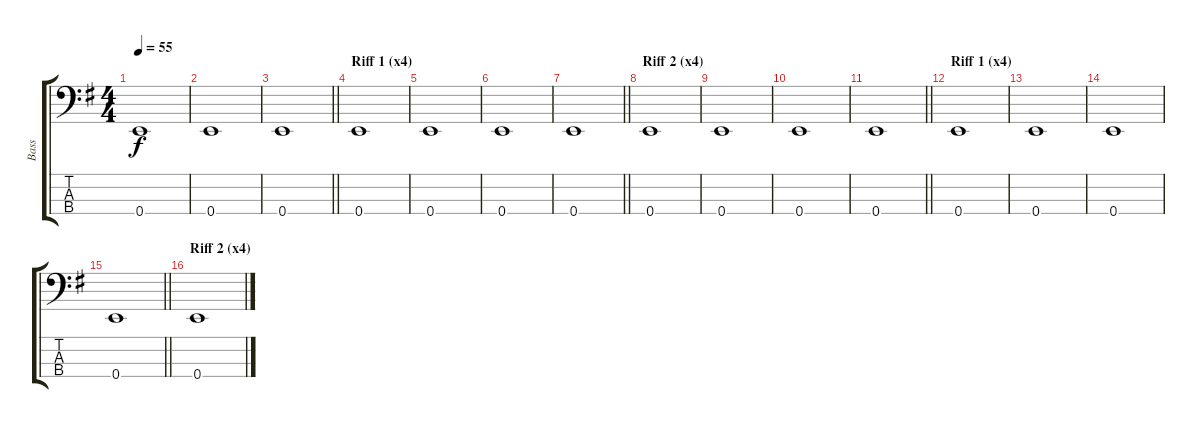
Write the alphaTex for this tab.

\track ("Bass" "Bass") {instrument electricbassfinger}
\staff {score tabs}
\tuning (G2 D2 A1 E1) {hide}
\ts (4 4)
\tempo 55
\clef f4
\ks eminor
0.4.1{dy f} |
0.4.1 |
\barLineRight lightlight
0.4.1 |
\section ("" "Riff 1 (x4)")
0.4.1 |
0.4.1 |
0.4.1 |
\barLineRight lightlight
0.4.1 |
\section ("" "Riff 2 (x4)")
0.4.1 |
0.4.1 |
0.4.1 |
\barLineRight lightlight
0.4.1 |
\section ("" "Riff 1 (x4)")
0.4.1 |
0.4.1 |
0.4.1 |
\barLineRight lightlight
0.4.1 |
\section ("" "Riff 2 (x4)")
0.4.1
